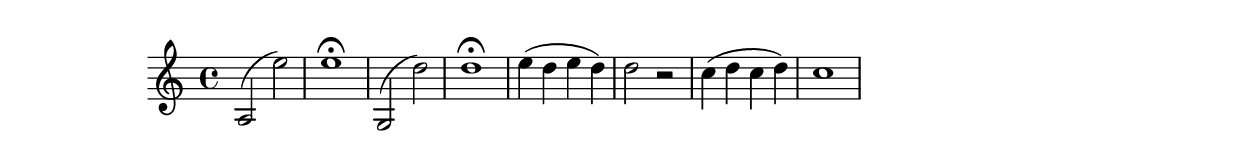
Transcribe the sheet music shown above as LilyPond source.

\version "2.10.33"

%%\header { texidoc="1 - Nota Nova"}

\relative c' {
  \override Staff.TimeSignature #'style = #'()
  \override Score.BarNumber #'transparent = ##t
  \override Score.RehearsalMark #'font-size = #-2
  \time 4/4


  %% CLARINETE
  \tag #'cl {
    a2( e'')
    e1\fermata
    g,,2( d'')
    d1\fermata
    e4( d e d)
    d2 r
    c4( d c d)
    c1
  }
  %% FLAUTA
  \tag #'fl {
    \override Staff.TimeSignature #'transparent = ##t
    \override Staff.Clef #'transparent = ##t
    \stopStaff
    s
  }
  %% OBOÉ
  \tag #'ob {
    \override Staff.TimeSignature #'transparent = ##t
    \override Staff.Clef #'transparent = ##t
    \stopStaff
    s
  }
  %% SAX ALTO
  \tag #'saxa {
    \override Staff.Clef #'transparent = ##t
    \override Staff.TimeSignature #'transparent = ##t
    \stopStaff
    s
  }
  %% SAX TENOR
  \tag #'saxt {
    \override Staff.Clef #'transparent = ##t
    \override Staff.TimeSignature #'transparent = ##t
    \stopStaff
    s
  }
  %% SAX GENES
  \tag #'saxg {
    \override Staff.Clef #'transparent = ##t
    \override Staff.TimeSignature #'transparent = ##t
    \stopStaff
    s
  }
  %% TROMPETE
  \tag #'tpt {
    \override Staff.Clef #'transparent = ##t
    \override Staff.TimeSignature #'transparent = ##t
    \stopStaff
    s
  }
  %% TROMPA
  \tag #'tpa {
    \override Staff.Clef #'transparent = ##t
    \override Staff.TimeSignature #'transparent = ##t
    \stopStaff
    s
  }
  %% TROMBONE
  \tag #'tbn {
    \override Staff.Clef #'transparent = ##t
    \override Staff.TimeSignature #'transparent = ##t
    \stopStaff
    s
  }
  %% TUBA MIB
  \tag #'tbamib {
    \override Staff.Clef #'transparent = ##t
    \override Staff.TimeSignature #'transparent = ##t
    \stopStaff
    s
  }
  %% TUBA SIB
  \tag #'tbasib {
    \override Staff.Clef #'transparent = ##t
    \override Staff.TimeSignature #'transparent = ##t
    \stopStaff
    s
  }

\bar "|."
  %% END DOCUMENT
}
